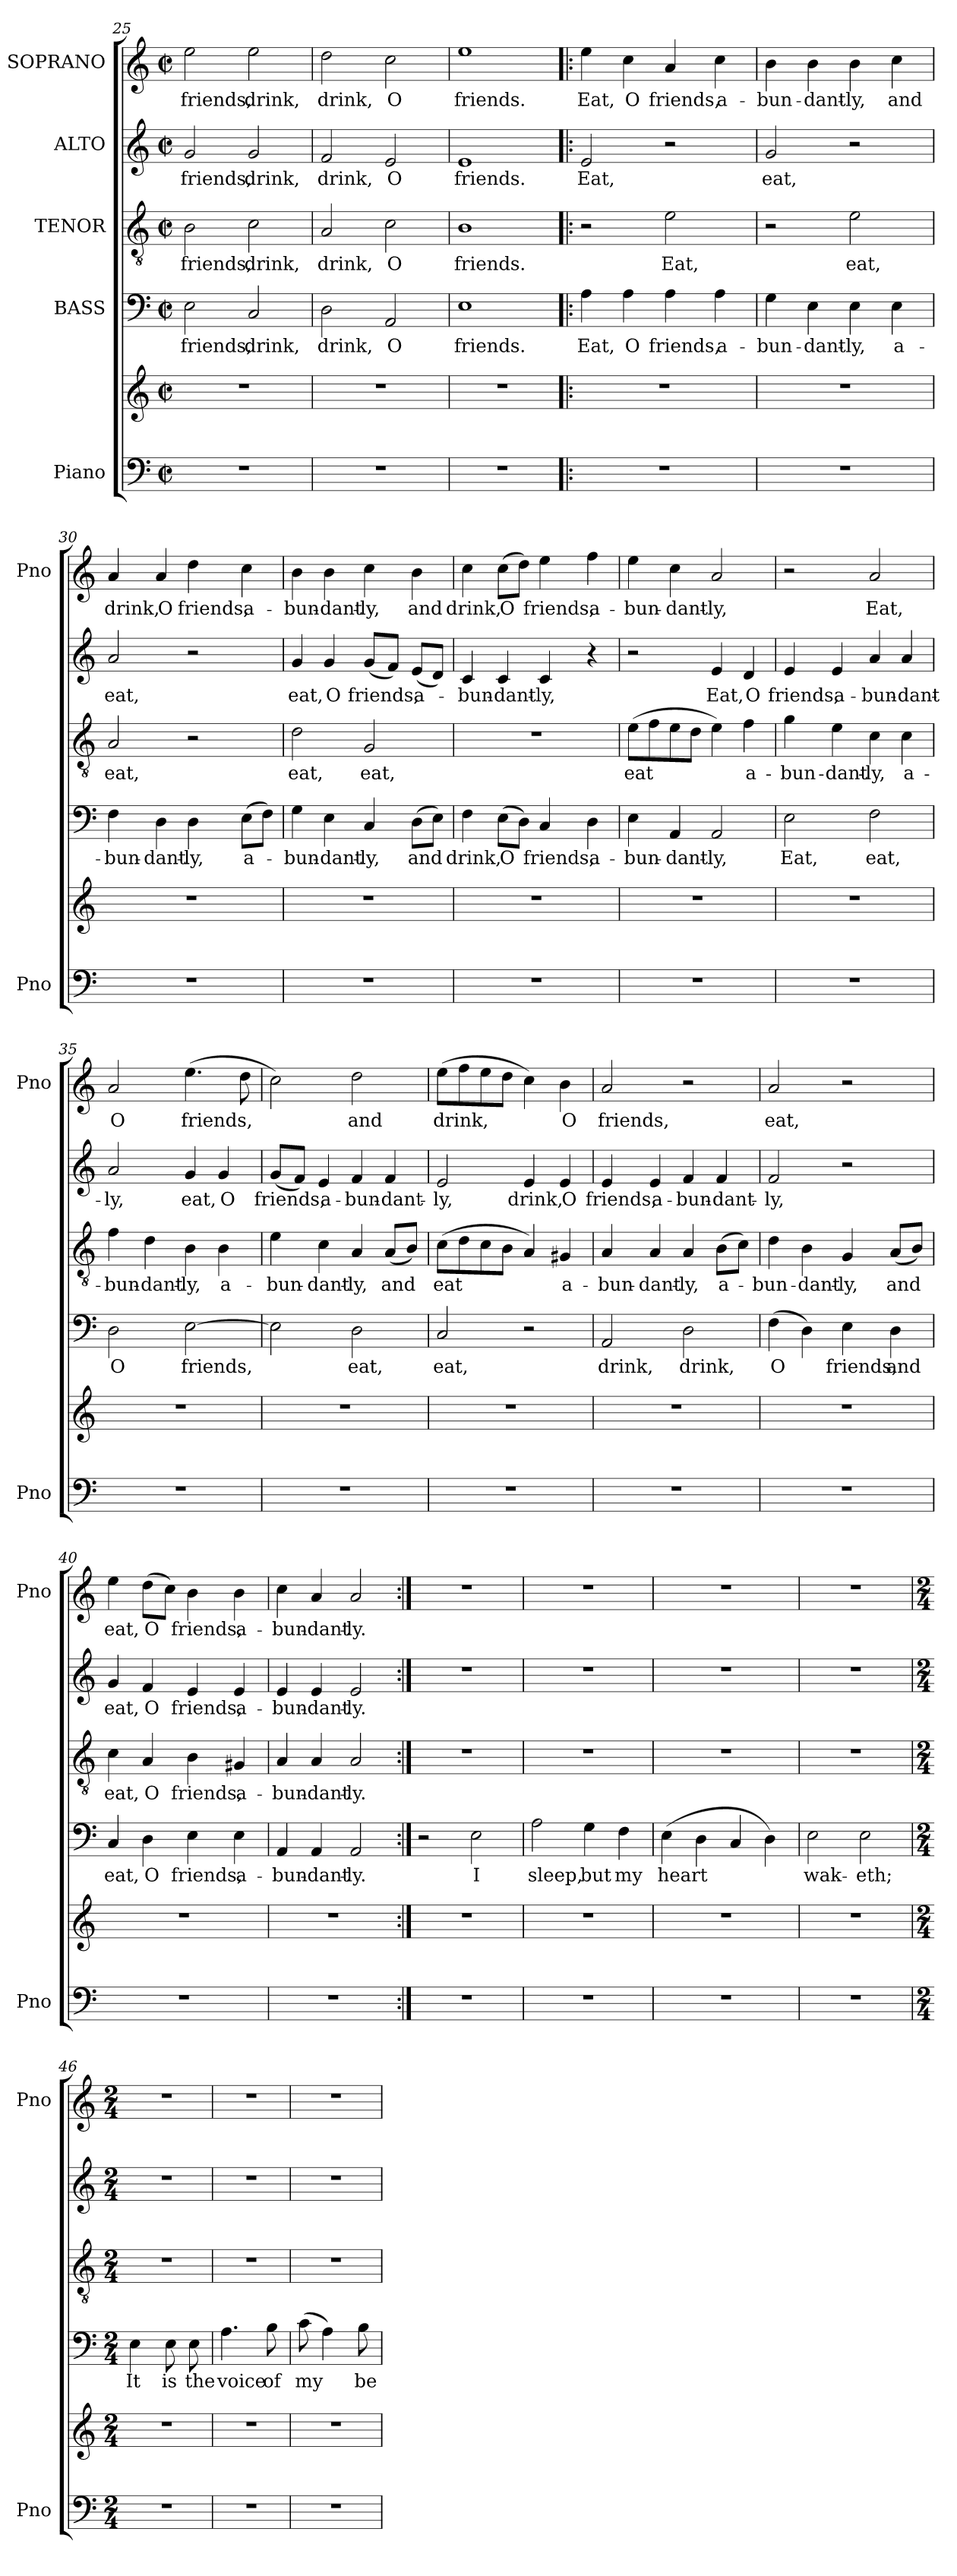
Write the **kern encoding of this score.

**kern	**kern	**kern	**text	**kern	**text	**kern	**text	**kern	**text
*part5	*part5	*part4	*part4	*part3	*part3	*part2	*part2	*part1	*part1
*staff6	*staff5	*staff4	*staff4	*staff3	*staff3	*staff2	*staff2	*staff1	*staff1
*I"Piano	*	*I"BASS	*	*I"TENOR	*	*I"ALTO	*	*I"SOPRANO	*
*I'Pno	*	*	*	*	*	*	*	*I'Pno	*
*clefF4	*clefG2	*clefF4	*	*clefGv2	*	*clefG2	*	*clefG2	*
*k[]	*k[]	*k[]	*	*k[]	*	*k[]	*	*k[]	*
*a:	*a:	*a:	*	*a:	*	*a:	*	*a:	*
*M2/2	*M2/2	*M2/2	*	*M2/2	*	*M2/2	*	*M2/2	*
*met(c|)	*met(c|)	*met(c|)	*	*met(c|)	*	*met(c|)	*	*met(c|)	*
=25	=25	=25	=25	=25	=25	=25	=25	=25	=25
1r	1r	2E\	friends,	2B\	friends,	2g/	friends,	2ee\	friends,
.	.	2C/	drink,	2c\	drink,	2g/	drink,	2ee\	drink,
=26	=26	=26	=26	=26	=26	=26	=26	=26	=26
1r	1r	2D\	drink,	2A/	drink,	2f/	drink,	2dd\	drink,
.	.	2AA/	O	2c\	O	2e/	O	2cc\	O
=27	=27	=27	=27	=27	=27	=27	=27	=27	=27
1r	1r	1E	friends.	1B	friends.	1e	friends.	1ee	friends.
=28!|:	=28!|:	=28!|:	=28!|:	=28!|:	=28!|:	=28!|:	=28!|:	=28!|:	=28!|:
1r	1r	4A\	Eat,	2r	.	2e/	Eat,	4ee\	Eat,
.	.	4A\	O	.	.	.	.	4cc\	O
.	.	4A\	friends,	2e\	Eat,	2r	.	4a/	friends,
.	.	4A\	a-	.	.	.	.	4cc\	a-
!!LO:LB:g=z
=29	=29	=29	=29	=29	=29	=29	=29	=29	=29
1r	1r	4G\	-­bun-	2r	.	2g/	eat,	4b\	-­bun-
.	.	4E\	-dant-	.	.	.	.	4b\	-dant-
.	.	4E\	-ly,	2e\	eat,	2r	.	4b\	-ly,
.	.	4E\	a-	.	.	.	.	4cc\	and
=30	=30	=30	=30	=30	=30	=30	=30	=30	=30
1r	1r	4F\	-bun-	2A/	eat,	2a/	eat,	4a/	drink,
.	.	4D\	-dant-	.	.	.	.	4a/	O
.	.	4D\	-ly,	2r	.	2r	.	4dd\	friends,
.	.	(8E\L	a-	.	.	.	.	4cc\	a-
.	.	8F\J)	.	.	.	.	.	.	.
=31	=31	=31	=31	=31	=31	=31	=31	=31	=31
1r	1r	4G\	-bun-	2d\	eat,	4g/	eat,	4b\	-bun-
.	.	4E\	-dant-	.	.	4g/	O	4b\	-dant-
.	.	4C/	-ly,	2G/	eat,	(8g/L	friends,	4cc\	-ly,
.	.	.	.	.	.	8f/J)	.	.	.
.	.	(8D\L	and	.	.	(8e/L	a-	4b\	and
.	.	8E\J)	.	.	.	8d/J)	.	.	.
=32	=32	=32	=32	=32	=32	=32	=32	=32	=32
1r	1r	4F\	drink,	1r	.	4c/	-bun-	4cc\	drink,
.	.	(8E\L	O	.	.	4c/	-dant-	(8cc\L	O
.	.	8D\J)	.	.	.	.	.	8dd\J)	.
.	.	4C/	friends,	.	.	4c/	-ly,	4ee\	friends,
.	.	4D\	a-	.	.	4r	.	4ff\	a-
=33	=33	=33	=33	=33	=33	=33	=33	=33	=33
1r	1r	4E\	-bun-	(8e\L	eat	2r	.	4ee\	-bun-
.	.	.	.	8f\	.	.	.	.	.
.	.	4AA/	-dant-	8e\	.	.	.	4cc\	-dant-
.	.	.	.	8d\J	.	.	.	.	.
.	.	2AA/	-ly,	4e\)	.	4e/	Eat,	2a/	-ly,
.	.	.	.	4f\	a-	4d/	O	.	.
!!LO:LB:g=z
=34	=34	=34	=34	=34	=34	=34	=34	=34	=34
1r	1r	2E\	Eat,	4g\	-­bun-	4e/	friends,	2r	.
.	.	.	.	4e\	-dant-	4e/	a-	.	.
.	.	2F\	eat,	4c\	-ly,	4a/	-bun-	2a/	Eat,
.	.	.	.	4c\	a-	4a/	-dant-	.	.
=35	=35	=35	=35	=35	=35	=35	=35	=35	=35
1r	1r	2D\	O	4f\	-bun-	2a/	-ly,	2a/	O
.	.	.	.	4d\	-dant-	.	.	.	.
.	.	[2E\	friends,	4B\	-ly,	4g/	eat,	(4.ee\	friends,
.	.	.	.	4B\	a-	4g/	O	.	.
.	.	.	.	.	.	.	.	8dd\	.
=36	=36	=36	=36	=36	=36	=36	=36	=36	=36
1r	1r	2E\]	.	4e\	-bun-	(8g/L	friends,	2cc\)	.
.	.	.	.	.	.	8f/J)	.	.	.
.	.	.	.	4c\	-dant-	4e/	a-	.	.
.	.	2D\	eat,	4A/	-ly,	4f/	-bun-	2dd\	and
.	.	.	.	(8A/L	and	4f/	-dant-	.	.
.	.	.	.	8B/J)	.	.	.	.	.
=37	=37	=37	=37	=37	=37	=37	=37	=37	=37
1r	1r	2C/	eat,	(8c\L	eat	2e/	-ly,	(8ee\L	drink,
.	.	.	.	8d\	.	.	.	8ff\	.
.	.	.	.	8c\	.	.	.	8ee\	.
.	.	.	.	8B\J	.	.	.	8dd\J	.
.	.	2r	.	4A/)	.	4e/	drink,	4cc\)	.
.	.	.	.	4G#X/	a-	4e/	O	4b\	O
=38	=38	=38	=38	=38	=38	=38	=38	=38	=38
1r	1r	2AA/	drink,	4A/	-bun-	4e/	friends,	2a/	friends,
.	.	.	.	4A/	-dant-	4e/	a-	.	.
.	.	2D\	drink,	4A/	-ly,	4f/	-bun-	2r	.
.	.	.	.	(8B\L	a-	4f/	-dant-	.	.
.	.	.	.	8c\J)	.	.	.	.	.
!!LO:PB:g=z
=39	=39	=39	=39	=39	=39	=39	=39	=39	=39
1r	1r	(4F\	O	4d\	-­bun-	2f/	-­ly,	2a/	eat,
.	.	4D\)	.	4B\	-dant-	.	.	.	.
.	.	4E\	friends,	4G/	-ly,	2r	.	2r	.
.	.	4D\	and	(8A/L	and	.	.	.	.
.	.	.	.	8B/J)	.	.	.	.	.
=40	=40	=40	=40	=40	=40	=40	=40	=40	=40
1r	1r	4C/	eat,	4c\	eat,	4g/	eat,	4ee\	eat,
.	.	4D\	O	4A/	O	4f/	O	(8dd\L	O
.	.	.	.	.	.	.	.	8cc\J)	.
.	.	4E\	friends,	4B\	friends,	4e/	friends,	4b\	friends,
.	.	4E\	a-	4G#X/	a-	4e/	a-	4b\	a-
=41	=41	=41	=41	=41	=41	=41	=41	=41	=41
1r	1r	4AA/	-bun-	4A/	-bun-	4e/	-bun-	4cc\	-bun-
.	.	4AA/	-dant-	4A/	-dant-	4e/	-dant-	4a/	-dant-
.	.	2AA/	-ly.	2A/	-ly.	2e/	-ly.	2a/	-ly.
=42:|!	=42:|!	=42:|!	=42:|!	=42:|!	=42:|!	=42:|!	=42:|!	=42:|!	=42:|!
1r	1r	2r	.	1r	.	1r	.	1r	.
.	.	2E\	I	.	.	.	.	.	.
=43	=43	=43	=43	=43	=43	=43	=43	=43	=43
1r	1r	2A\	sleep,	1r	.	1r	.	1r	.
.	.	4G\	but	.	.	.	.	.	.
.	.	4F\	my	.	.	.	.	.	.
=44	=44	=44	=44	=44	=44	=44	=44	=44	=44
1r	1r	(4E\	heart	1r	.	1r	.	1r	.
.	.	4D\	.	.	.	.	.	.	.
.	.	4C/	.	.	.	.	.	.	.
.	.	4D\)	.	.	.	.	.	.	.
=45	=45	=45	=45	=45	=45	=45	=45	=45	=45
1r	1r	2E\	wak-	1r	.	1r	.	1r	.
.	.	2E\	-eth;	.	.	.	.	.	.
!!LO:LB:g=z
=46	=46	=46	=46	=46	=46	=46	=46	=46	=46
*M2/4	*M2/4	*M2/4	*	*M2/4	*	*M2/4	*	*M2/4	*
2r	2r	4E\	It	2r	.	2r	.	2r	.
.	.	8E\	is	.	.	.	.	.	.
.	.	8E\	the	.	.	.	.	.	.
=47	=47	=47	=47	=47	=47	=47	=47	=47	=47
2r	2r	4.A\	voice	2r	.	2r	.	2r	.
.	.	8B\	of	.	.	.	.	.	.
=48	=48	=48	=48	=48	=48	=48	=48	=48	=48
2r	2r	(8c\	my	2r	.	2r	.	2r	.
.	.	4A\)	.	.	.	.	.	.	.
.	.	8B\	be-	.	.	.	.	.	.
=	=	=	=	=	=	=	=	=	=
*-	*-	*-	*-	*-	*-	*-	*-	*-	*-
